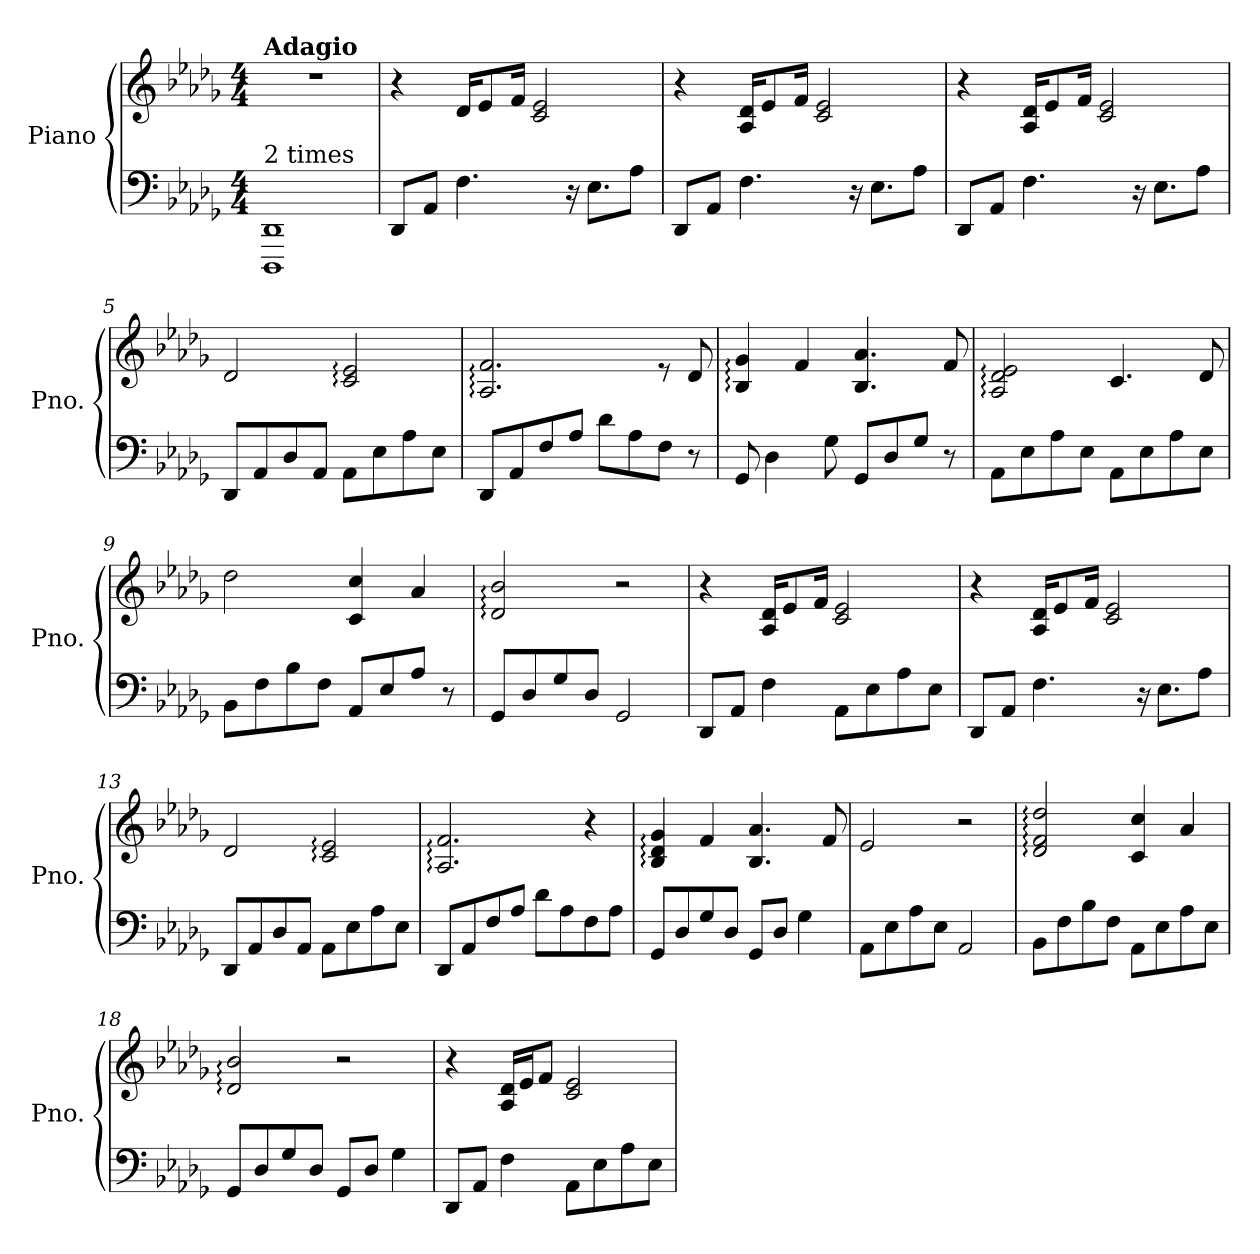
**kern	**kern
*part1	*part1
*staff2	*staff1
*I"Piano	*
*I'Pno.	*
*clefF4	*clefG2
*k[b-e-a-d-g-]	*k[b-e-a-d-g-]
*D-:	*D-:
*M4/4	*M4/4
*MM69	*MM69
=1	=1
!	!LO:TX:a:B:t=Adagio
!LO:TX:a:t=2 times	!
1DDD- 1DD-	1r
=2	=2
8DD-/L	4r
8AA-/J	.
4.F\	16d-/KL
.	8e-/
.	16f/Jk
.	2c/ 2e-/
16r	.
8.E-\L	.
8A-\J	.
=3	=3
8DD-/L	4r
8AA-/J	.
4.F\	16A-/ 16d-/KL
.	8e-/
.	16f/Jk
.	2c/ 2e-/
16r	.
8.E-\L	.
8A-\J	.
=4	=4
8DD-/L	4r
8AA-/J	.
4.F\	16A-/ 16d-/KL
.	8e-/
.	16f/Jk
.	2c/ 2e-/
16r	.
8.E-\L	.
8A-\J	.
!!LO:LB:g=z
=5	=5
8DD-/L	2d-/
8AA-/	.
8D-/	.
8AA-/J	.
8AA-\L	2c/: 2e-/:
8E-\	.
8A-\	.
8E-\J	.
=6	=6
8DD-/L	2.A-/: 2.f/:
8AA-/	.
8F/	.
8A-/J	.
8d-\L	.
8A-\	.
8F\J	8re
8r	8d-/
=7	=7
8GG-/	4B-/: 4g-/:
4D-\	.
.	4f/
8G-\	.
8GG-/L	4.B-/ 4.a-/
8D-/	.
8G-/J	.
8r	8f/
=8	=8
8AA-\L	2A-/: 2d-/: 2e-/:
8E-\	.
8A-\	.
8E-\J	.
8AA-\L	4.c/
8E-\	.
8A-\	.
8E-\J	8d-/
!!LO:LB:g=z
=9	=9
8BB-\L	2dd-\
8F\	.
8B-\	.
8F\J	.
8AA-/L	4c/ 4cc/
8E-/	.
8A-/J	4a-/
8r	.
=10	=10
8GG-/L	2d-/: 2b-/:
8D-/	.
8G-/	.
8D-/J	.
2GG-/	2r
=11	=11
8DD-/L	4r
8AA-/J	.
4F\	16A-/ 16d-/KL
.	8e-/
.	16f/Jk
8AA-\L	2c/ 2e-/
8E-\	.
8A-\	.
8E-\J	.
=12	=12
8DD-/L	4r
8AA-/J	.
4.F\	16A-/ 16d-/KL
.	8e-/
.	16f/Jk
.	2c/ 2e-/
16r	.
8.E-\L	.
8A-\J	.
!!LO:LB:g=z
=13	=13
8DD-/L	2d-/
8AA-/	.
8D-/	.
8AA-/J	.
8AA-\L	2c/: 2e-/:
8E-\	.
8A-\	.
8E-\J	.
=14	=14
8DD-/L	2.A-/: 2.f/:
8AA-/	.
8F/	.
8A-/J	.
8d-\L	.
8A-\	.
8F\	4r
8A-\J	.
=15	=15
8GG-/L	4B-/: 4d-/: 4g-/:
8D-/	.
8G-/	4f/
8D-/J	.
8GG-/L	4.B-/ 4.a-/
8D-/J	.
4G-\	.
.	8f/
=16	=16
8AA-\L	2e-/
8E-\	.
8A-\	.
8E-\J	.
2AA-/	2r
!!LO:PB:g=z
=17	=17
8BB-\L	2d-/: 2f/: 2dd-/:
8F\	.
8B-\	.
8F\J	.
8AA-\L	4c/ 4cc/
8E-\	.
8A-\	4a-/
8E-\J	.
=18	=18
8GG-/L	2d-/: 2b-/:
8D-/	.
8G-/	.
8D-/J	.
8GG-/L	2r
8D-/J	.
4G-\	.
=19	=19
8DD-/L	4r
8AA-/J	.
4F\	16A-/ 16d-/LL
.	16e-/J
.	8f/J
8AA-\L	2c/ 2e-/
8E-\	.
8A-\	.
8E-\J	.
=	=
*-	*-
